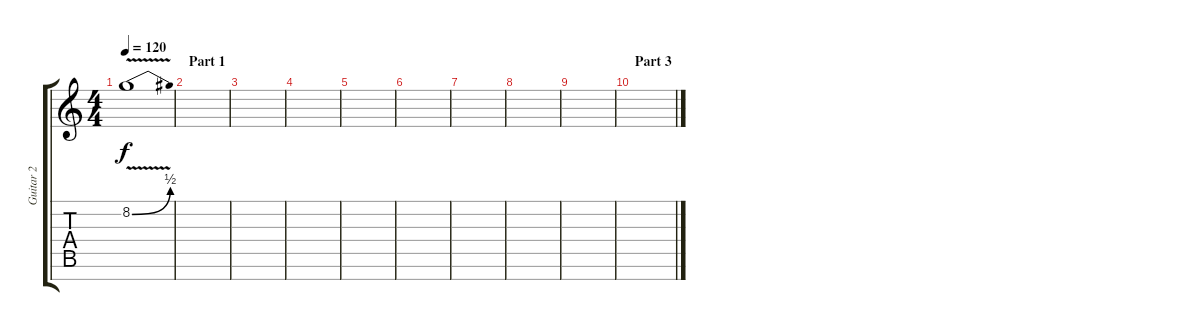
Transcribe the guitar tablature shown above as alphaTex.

\track ("Guitar 2" "Guitar 2") {instrument overdrivenguitar}
\staff {score tabs}
\tuning (E4 B3 G3 D3 A2 E2 B1) {hide}
\ts (4 4)
\tempo 120
\clef g2
\ks c
8.2{be (bend 0 0 60 2) v}.1{dy f} |
\section ("" "Part 1")
|
|
|
|
|
|
|
|
\section ("" "Part 3")
